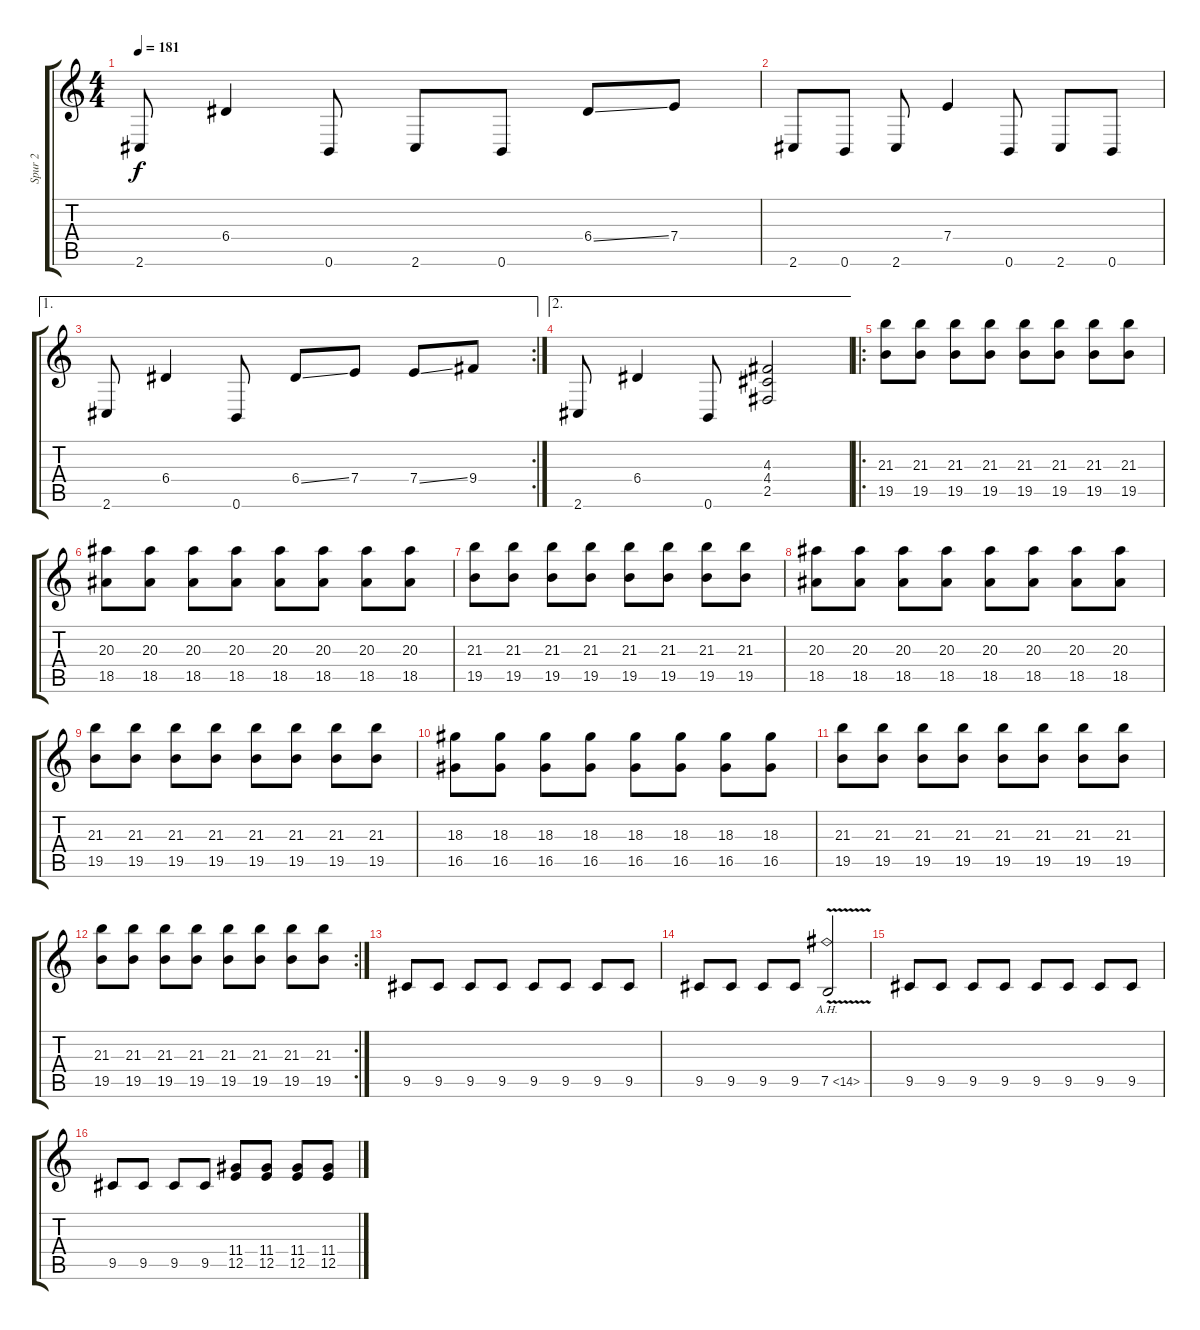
\track ("Spur 2" "Spur 2") {instrument distortionguitar}
\staff {score tabs}
\tuning (B3 Gb3 D3 A2 E2 B1) {hide}
\ts (4 4)
\tempo 181
\clef g2
\ks c
2.6.8{dy f} 6.4.4 0.6.8 2.6.8 0.6.8 6.4{ss}.8 7.4.8 |
2.6.8 0.6.8 2.6.8 7.4.4 0.6.8 2.6.8 0.6.8 |
\ae 1
\rc 2
2.6.8 6.4.4 0.6.8 6.4{ss}.8 7.4.8 7.4{ss}.8 9.4.8 |
\ae 2
2.6.8 6.4.4 0.6.8 (4.3 4.4 2.5).2 |
\ro
(21.3 19.5).8 (21.3 19.5).8 (21.3 19.5).8 (21.3 19.5).8 (21.3 19.5).8 (21.3 19.5).8 (21.3 19.5).8 (21.3 19.5).8 |
(20.3 18.5).8 (20.3 18.5).8 (20.3 18.5).8 (20.3 18.5).8 (20.3 18.5).8 (20.3 18.5).8 (20.3 18.5).8 (20.3 18.5).8 |
(21.3 19.5).8 (21.3 19.5).8 (21.3 19.5).8 (21.3 19.5).8 (21.3 19.5).8 (21.3 19.5).8 (21.3 19.5).8 (21.3 19.5).8 |
(20.3 18.5).8 (20.3 18.5).8 (20.3 18.5).8 (20.3 18.5).8 (20.3 18.5).8 (20.3 18.5).8 (20.3 18.5).8 (20.3 18.5).8 |
(21.3 19.5).8 (21.3 19.5).8 (21.3 19.5).8 (21.3 19.5).8 (21.3 19.5).8 (21.3 19.5).8 (21.3 19.5).8 (21.3 19.5).8 |
(18.3 16.5).8 (18.3 16.5).8 (18.3 16.5).8 (18.3 16.5).8 (18.3 16.5).8 (18.3 16.5).8 (18.3 16.5).8 (18.3 16.5).8 |
(21.3 19.5).8 (21.3 19.5).8 (21.3 19.5).8 (21.3 19.5).8 (21.3 19.5).8 (21.3 19.5).8 (21.3 19.5).8 (21.3 19.5).8 |
\rc 2
(21.3 19.5).8 (21.3 19.5).8 (21.3 19.5).8 (21.3 19.5).8 (21.3 19.5).8 (21.3 19.5).8 (21.3 19.5).8 (21.3 19.5).8 |
9.5.8{volume 7} 9.5.8 9.5.8 9.5.8 9.5.8 9.5.8 9.5.8 9.5.8 |
9.5.8 9.5.8 9.5.8 9.5.8 7.5{ah 7 v}.2 |
9.5.8 9.5.8 9.5.8 9.5.8 9.5.8 9.5.8 9.5.8 9.5.8 |
9.5.8 9.5.8 9.5.8 9.5.8 (11.4 12.5).8 (11.4 12.5).8 (11.4 12.5).8 (11.4 12.5).8
